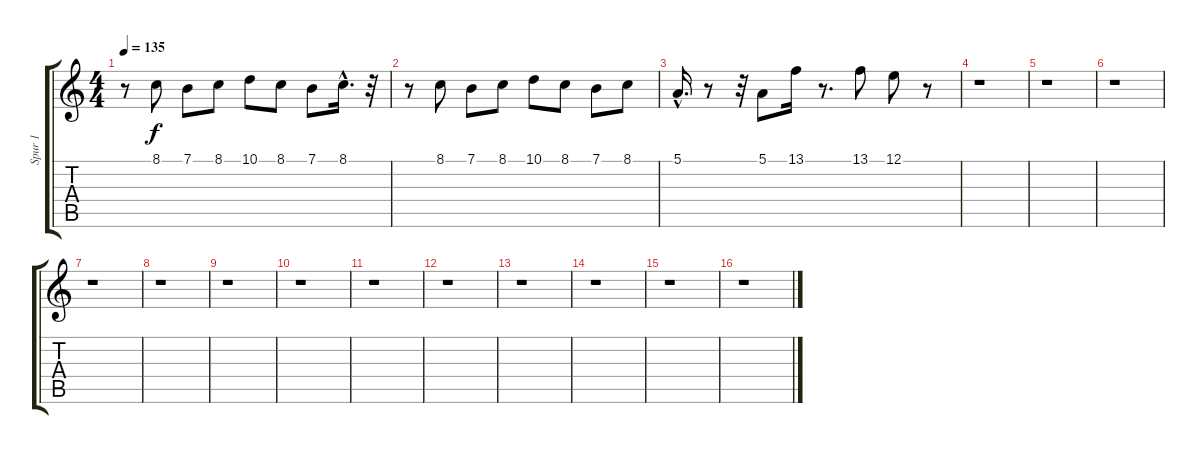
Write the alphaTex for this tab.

\track ("Spur 1" "Spur 1") {instrument lead2sawtooth}
\staff {score tabs}
\tuning (E4 B3 G3 D3 A2 E2) {hide}
\ts (4 4)
\tempo 135
\clef g2
\ks c
r.8{dy f} 8.1.8 7.1.8 8.1.8 10.1.8 8.1.8 7.1.8 8.1{hac}.16{d} r.32 |
r.8 8.1.8 7.1.8 8.1.8 10.1.8 8.1.8 7.1.8 8.1.8 |
5.1{hac}.16{d} r.8 r.32 5.1.8 13.1.16 r.8{d} 13.1.8 12.1.8 r.8 |
r.1 |
r.1 |
r.1 |
r.1 |
r.1 |
r.1 |
r.1 |
r.1 |
r.1 |
r.1 |
r.1 |
r.1 |
r.1
